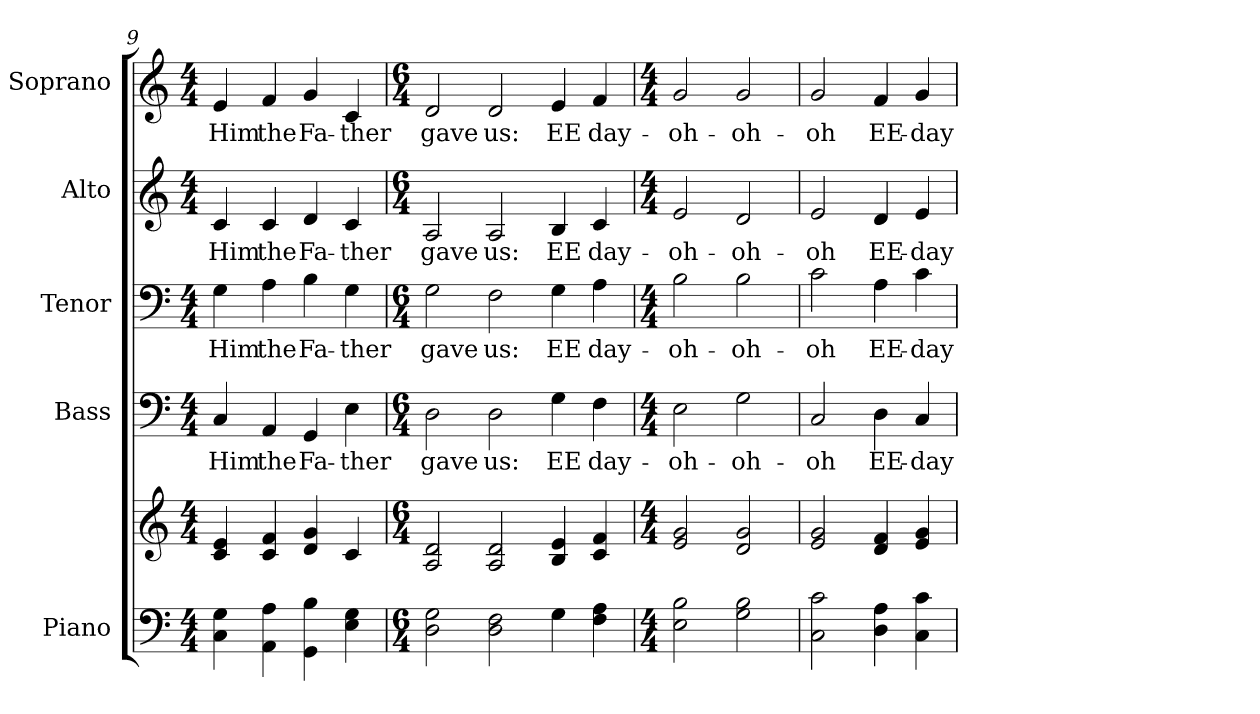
**kern	**kern	**kern	**text	**kern	**text	**kern	**text	**kern	**text
*part5	*part5	*part4	*part4	*part3	*part3	*part2	*part2	*part1	*part1
*staff6	*staff5	*staff4	*staff4	*staff3	*staff3	*staff2	*staff2	*staff1	*staff1
*I"Piano	*	*I"Bass	*	*I"Tenor	*	*I"Alto	*	*I"Soprano	*
*I'Pno.	*	*I'B.	*	*I'T.	*	*I'A.	*	*I'S.	*
!!LO:PB:g=z
*clefF4	*clefG2	*clefF4	*	*clefF4	*	*clefG2	*	*clefG2	*
*k[]	*k[]	*k[]	*	*k[]	*	*k[]	*	*k[]	*
*C:	*C:	*C:	*	*C:	*	*C:	*	*C:	*
*M4/4	*M4/4	*M4/4	*	*M4/4	*	*M4/4	*	*M4/4	*
=9	=9	=9	=9	=9	=9	=9	=9	=9	=9
!	!	!	!LO:LY:b:color=#000000	!	!	!	!	!	!
!	!	!	!	!	!LO:LY:b:color=#000000	!	!	!	!
!	!	!	!	!	!	!	!LO:LY:b:color=#000000	!	!
!	!	!	!	!	!	!	!	!	!LO:LY:b:color=#000000
4Ci\ 4Gi	4ci/ 4ei	4Ci/	Him	4Gi\	Him	4ci/	Him	4ei/	Him
!	!	!	!LO:LY:b:color=#000000	!	!	!	!	!	!
!	!	!	!	!	!LO:LY:b:color=#000000	!	!	!	!
!	!	!	!	!	!	!	!LO:LY:b:color=#000000	!	!
!	!	!	!	!	!	!	!	!	!LO:LY:b:color=#000000
4AAi\ 4Ai	4ci/ 4fi	4AAi/	the	4Ai\	the	4ci/	the	4fi/	the
!	!	!	!LO:LY:b:color=#000000	!	!	!	!	!	!
!	!	!	!	!	!LO:LY:b:color=#000000	!	!	!	!
!	!	!	!	!	!	!	!LO:LY:b:color=#000000	!	!
!	!	!	!	!	!	!	!	!	!LO:LY:b:color=#000000
4GGi\ 4Bi	4di/ 4gi	4GGi/	Fa-	4Bi\	Fa-	4di/	Fa-	4gi/	Fa-
!	!	!	!LO:LY:b:color=#000000	!	!	!	!	!	!
!	!	!	!	!	!LO:LY:b:color=#000000	!	!	!	!
!	!	!	!	!	!	!	!LO:LY:b:color=#000000	!	!
!	!	!	!	!	!	!	!	!	!LO:LY:b:color=#000000
4Ei\ 4Gi	4ci/	4Ei\	-ther	4Gi\	-ther	4ci/	-ther	4ci/	-ther
=10	=10	=10	=10	=10	=10	=10	=10	=10	=10
*M6/4	*M6/4	*M6/4	*	*M6/4	*	*M6/4	*	*M6/4	*
!	!	!	!LO:LY:b:color=#000000	!	!	!	!	!	!
!	!	!	!	!	!LO:LY:b:color=#000000	!	!	!	!
!	!	!	!	!	!	!	!LO:LY:b:color=#000000	!	!
!	!	!	!	!	!	!	!	!	!LO:LY:b:color=#000000
2Di\ 2Gi	2Ai/ 2di	2Di\	gave	2Gi\	gave	2Ai/	gave	2di/	gave
!	!	!	!LO:LY:b:color=#000000	!	!	!	!	!	!
!	!	!	!	!	!LO:LY:b:color=#000000	!	!	!	!
!	!	!	!	!	!	!	!LO:LY:b:color=#000000	!	!
!	!	!	!	!	!	!	!	!	!LO:LY:b:color=#000000
2Di\ 2Fi	2Ai/ 2di	2Di\	us:	2Fi\	us:	2Ai/	us:	2di/	us:
!	!	!	!LO:LY:b:color=#000000	!	!	!	!	!	!
!	!	!	!	!	!LO:LY:b:color=#000000	!	!	!	!
!	!	!	!	!	!	!	!LO:LY:b:color=#000000	!	!
!	!	!	!	!	!	!	!	!	!LO:LY:b:color=#000000
4Gi\	4Bi/ 4ei	4Gi\	EE	4Gi\	EE	4Bi/	EE	4ei/	EE
!	!	!	!LO:LY:b:color=#000000	!	!	!	!	!	!
!	!	!	!	!	!LO:LY:b:color=#000000	!	!	!	!
!	!	!	!	!	!	!	!LO:LY:b:color=#000000	!	!
!	!	!	!	!	!	!	!	!	!LO:LY:b:color=#000000
4Fi\ 4Ai	4ci/ 4fi	4Fi\	day-	4Ai\	day-	4ci/	day-	4fi/	day-
!!LO:PB:g=z
=11	=11	=11	=11	=11	=11	=11	=11	=11	=11
*M4/4	*M4/4	*M4/4	*	*M4/4	*	*M4/4	*	*M4/4	*
!	!	!	!LO:LY:b:color=#000000	!	!	!	!	!	!
!	!	!	!	!	!LO:LY:b:color=#000000	!	!	!	!
!	!	!	!	!	!	!	!LO:LY:b:color=#000000	!	!
!	!	!	!	!	!	!	!	!	!LO:LY:b:color=#000000
2Ei\ 2Bi	2ei/ 2gi	2Ei\	-oh-	2Bi\	-oh-	2ei/	-oh-	2gi/	-oh-
!	!	!	!LO:LY:b:color=#000000	!	!	!	!	!	!
!	!	!	!	!	!LO:LY:b:color=#000000	!	!	!	!
!	!	!	!	!	!	!	!LO:LY:b:color=#000000	!	!
!	!	!	!	!	!	!	!	!	!LO:LY:b:color=#000000
2Gi\ 2Bi	2di/ 2gi	2Gi\	-oh-	2Bi\	-oh-	2di/	-oh-	2gi/	-oh-
=12	=12	=12	=12	=12	=12	=12	=12	=12	=12
!	!	!	!LO:LY:b:color=#000000	!	!	!	!	!	!
!	!	!	!	!	!LO:LY:b:color=#000000	!	!	!	!
!	!	!	!	!	!	!	!LO:LY:b:color=#000000	!	!
!	!	!	!	!	!	!	!	!	!LO:LY:b:color=#000000
2Ci\ 2ci	2ei/ 2gi	2Ci/	-oh	2ci\	-oh	2ei/	-oh	2gi/	-oh
!	!	!	!LO:LY:b:color=#000000	!	!	!	!	!	!
!	!	!	!	!	!LO:LY:b:color=#000000	!	!	!	!
!	!	!	!	!	!	!	!LO:LY:b:color=#000000	!	!
!	!	!	!	!	!	!	!	!	!LO:LY:b:color=#000000
4Di\ 4Ai	4di/ 4fi	4Di\	EE-	4Ai\	EE-	4di/	EE-	4fi/	EE-
!	!	!	!LO:LY:b:color=#000000	!	!	!	!	!	!
!	!	!	!	!	!LO:LY:b:color=#000000	!	!	!	!
!	!	!	!	!	!	!	!LO:LY:b:color=#000000	!	!
!	!	!	!	!	!	!	!	!	!LO:LY:b:color=#000000
4Ci\ 4ci	4ei/ 4gi	4Ci/	-day-	4ci\	-day-	4ei/	-day-	4gi/	-day-
=	=	=	=	=	=	=	=	=	=
*-	*-	*-	*-	*-	*-	*-	*-	*-	*-
